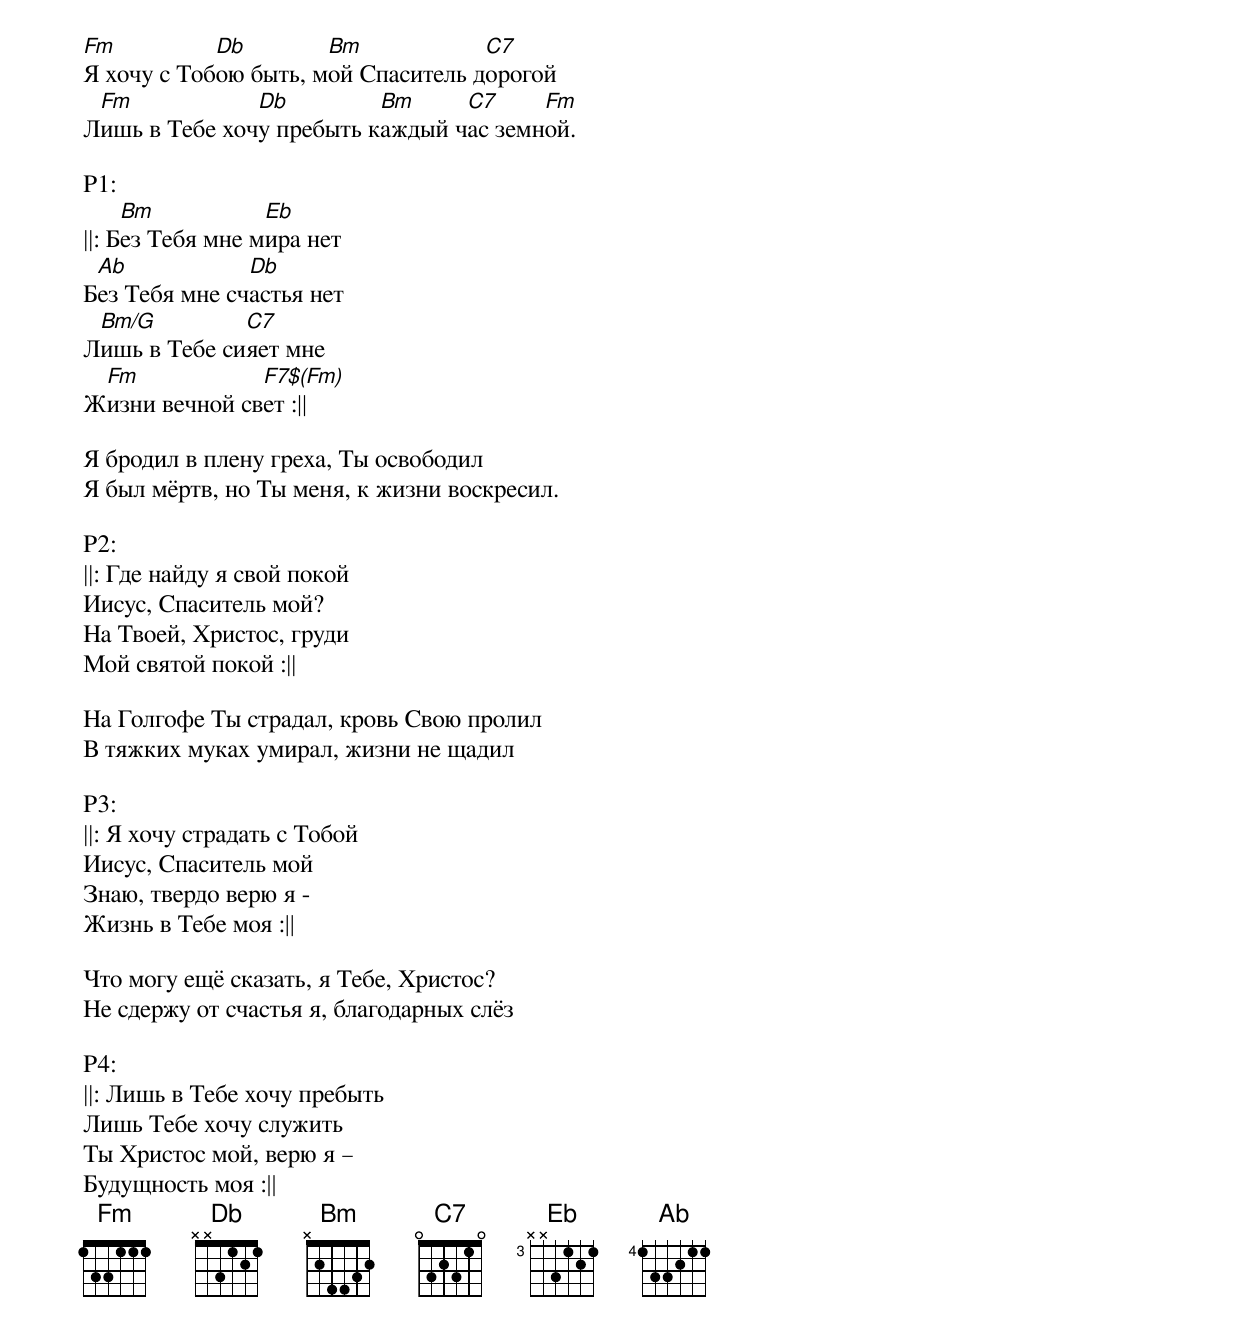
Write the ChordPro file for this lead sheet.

[Fm]Я хочу с Тоб[Db]ою быть, м[Bm]ой Спаситель д[C7]орогой
Л[Fm]ишь в Тебе хоч[Db]у пребыть к[Bm]аждый ч[C7]ас земн[Fm]ой.

P1:
||: Б[Bm]ез Тебя мне м[Eb]ира нет
Б[Ab]ез Тебя мне сч[Db]астья нет
Л[Bm/G]ишь в Тебе си[C7]яет мне
Ж[Fm]изни вечной св[F7$(Fm)]ет :||

Я бродил в плену греха, Ты освободил
Я был мёртв, но Ты меня, к жизни воскресил.

P2:
||: Где найду я свой покой
Иисус, Спаситель мой?
На Твоей, Христос, груди
Мой святой покой :||

На Голгофе Ты страдал, кровь Свою пролил
В тяжких муках умирал, жизни не щадил

P3:
||: Я хочу страдать с Тобой
Иисус, Спаситель мой
Знаю, твердо верю я -
Жизнь в Тебе моя :||

Что могу ещё сказать, я Тебе, Христос?
Не сдержу от счастья я, благодарных слёз

P4:
||: Лишь в Тебе хочу пребыть
Лишь Тебе хочу служить
Ты Христос мой, верю я –
Будущность моя :||
